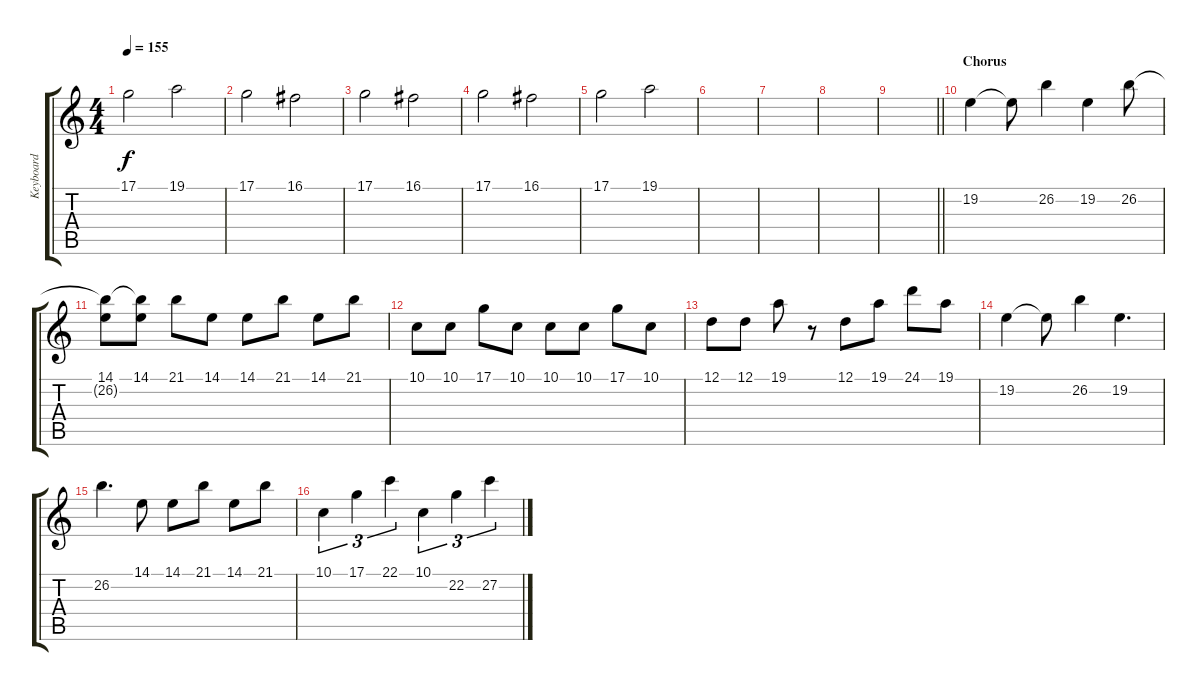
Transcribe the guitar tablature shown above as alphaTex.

\track ("Keyboard" "Keyboard") {instrument stringensemble1}
\staff {score tabs}
\tuning (D4 A3 F3 C3 G2 C2) {hide}
\ts (4 4)
\tempo 155
\clef g2
\ks c
17.1.2{dy f} 19.1.2 |
17.1.2 16.1.2 |
17.1.2 16.1.2 |
17.1.2 16.1.2 |
17.1.2 19.1.2 |
|
|
|
\barLineRight lightlight
|
\section ("" "Chorus")
19.2.4{volume 11 instrument lead2sawtooth} 19.2{t}.8 26.2.4 19.2.4 26.2.8 |
(14.1 26.2{t}).8{volume 8} (14.1 26.2{t}).8 21.1.8 14.1.8 14.1.8 21.1.8 14.1.8 21.1.8 |
10.1.8 10.1.8 17.1.8 10.1.8 10.1.8 10.1.8 17.1.8 10.1.8 |
12.1.8 12.1.8 19.1.8 r.8 12.1.8 19.1.8 24.1.8 19.1.8 |
19.2.4{volume 11 instrument lead2sawtooth} 19.2{t}.8 26.2.4 19.2.4{d} |
26.2.4{d volume 8} 14.1.8 14.1.8 21.1.8 14.1.8 21.1.8 |
10.1.4{tu (3 2)} 17.1.4{tu (3 2)} 22.1.4{tu (3 2)} 10.1.4{tu (3 2)} 22.2.4{tu (3 2)} 27.2.4{tu (3 2)}
